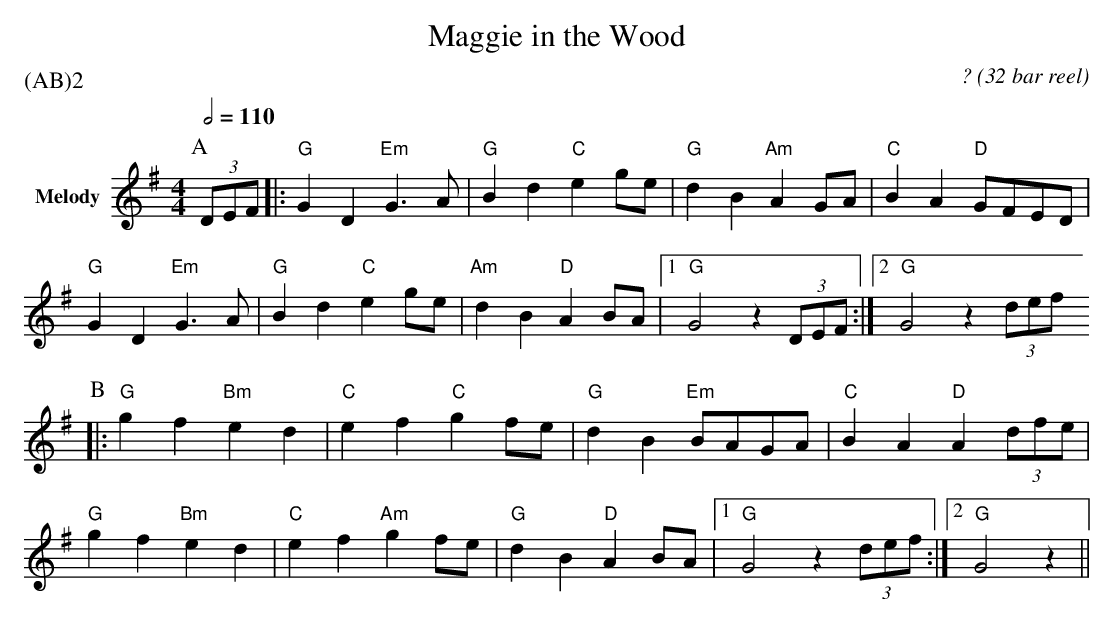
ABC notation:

X:1
T:Maggie in the Wood
C:? (32 bar reel)
P:(AB)2
M:4/4
L:1/4
Q:1/2=110
K:G
V:1 clef=treble name="Melody"
P:A
(3D/2E/2F/2|:"G"GD "Em"G>A|"G"Bd "C"eg/2e/2|"G"dB "Am"AG/2A/2|\
"C"BA "D"G/2F/2E/2D/2|
"G"GD "Em"G>A|"G"Bd "C"eg/2e/2|"Am"dB "D"AB/2A/2|1"G"G2 z(3D/2E/2F/2:|2\
"G"G2 z(3d/2e/2f/2
P:B
|:"G"gf "Bm"ed|"C"ef "C"gf/2e/2|"G"dB "Em"B/2A/2G/2A/2|"C"BA "D"A(3d/2f/2e/2|
"G"gf "Bm"ed|"C"ef "Am"gf/2e/2|"G"dB "D"AB/2A/2|1"G"G2 z(3d/2e/2f/2:|2"G"G2 z\
||
